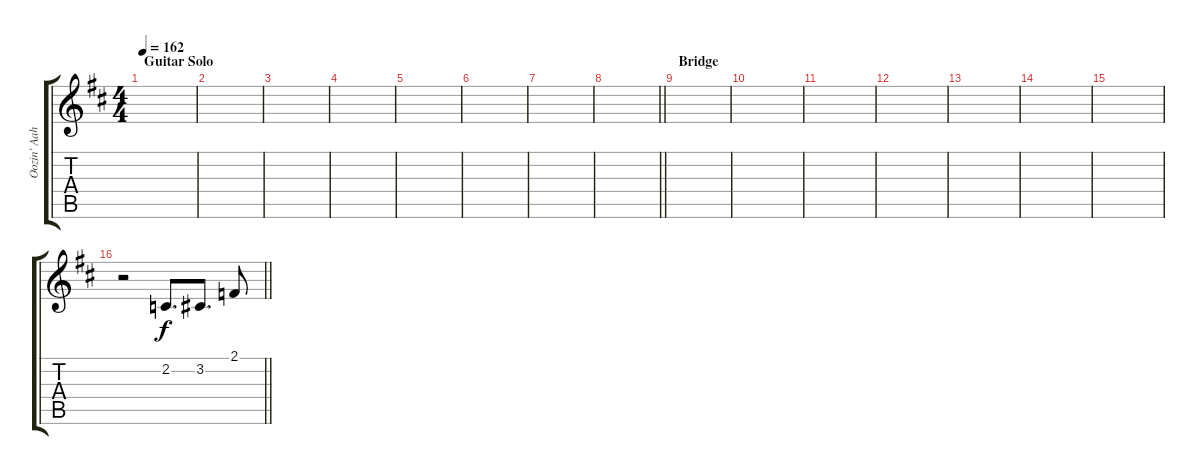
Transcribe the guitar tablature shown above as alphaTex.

\track ("Oozin' Aahs" "Oozin' Aah") {instrument choiraahs}
\staff {score tabs}
\tuning (Eb4 Bb3 Gb3 Db3 Ab2 Eb2) {hide}
\ts (4 4)
\section ("" "Guitar Solo")
\tempo 162
\clef g2
\ks d
|
|
|
|
|
|
|
\barLineRight lightlight
|
\section ("" "Bridge")
|
|
|
|
|
|
|
\barLineRight lightlight
r.2 2.2.8{d} 3.2.8{d} 2.1.8
